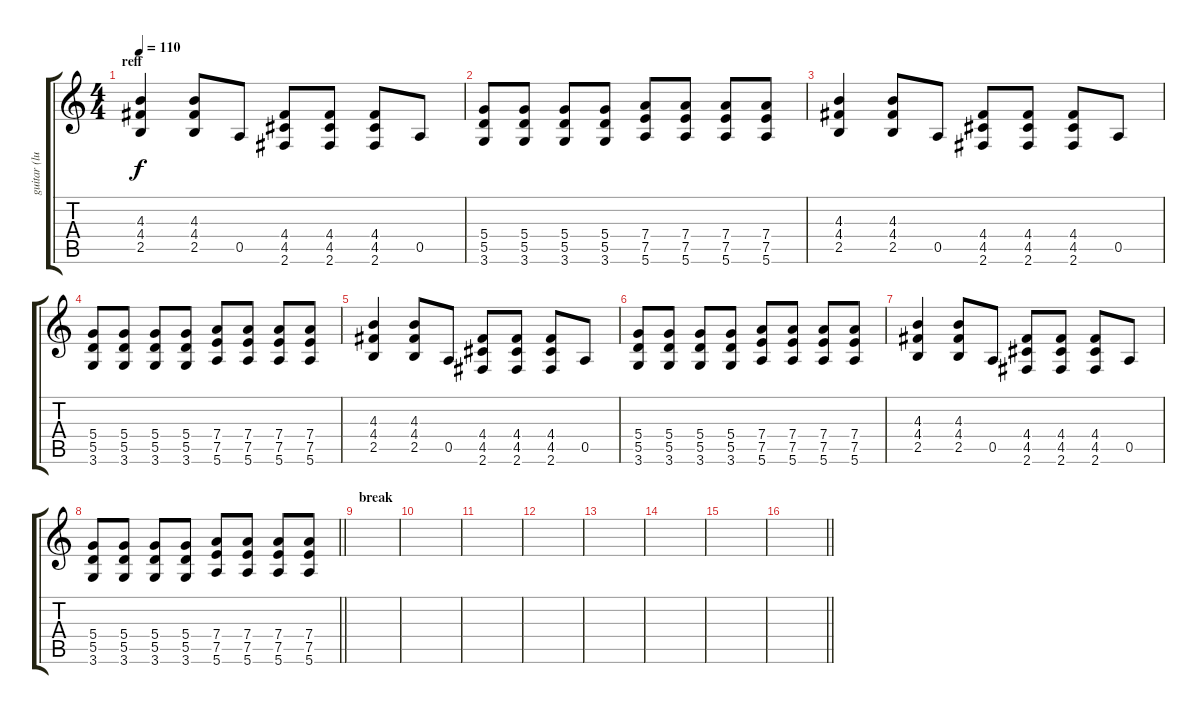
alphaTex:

\track ("guitar (lukman)" "guitar (lu") {instrument distortionguitar}
\staff {score tabs}
\tuning (E4 B3 G3 D3 A2 E2) {hide}
\ts (4 4)
\section ("" "reff")
\tempo 110
\clef g2
\ks c
(4.3 4.4 2.5).4{dy f} (4.3 4.4 2.5).8 0.5.8 (4.4 4.5 2.6).8 (4.4 4.5 2.6).8 (4.4 4.5 2.6).8 0.5.8 |
(5.4 5.5 3.6).8 (5.4 5.5 3.6).8 (5.4 5.5 3.6).8 (5.4 5.5 3.6).8 (7.4 7.5 5.6).8 (7.4 7.5 5.6).8 (7.4 7.5 5.6).8 (7.4 7.5 5.6).8 |
(4.3 4.4 2.5).4 (4.3 4.4 2.5).8 0.5.8 (4.4 4.5 2.6).8 (4.4 4.5 2.6).8 (4.4 4.5 2.6).8 0.5.8 |
(5.4 5.5 3.6).8 (5.4 5.5 3.6).8 (5.4 5.5 3.6).8 (5.4 5.5 3.6).8 (7.4 7.5 5.6).8 (7.4 7.5 5.6).8 (7.4 7.5 5.6).8 (7.4 7.5 5.6).8 |
(4.3 4.4 2.5).4 (4.3 4.4 2.5).8 0.5.8 (4.4 4.5 2.6).8 (4.4 4.5 2.6).8 (4.4 4.5 2.6).8 0.5.8 |
(5.4 5.5 3.6).8 (5.4 5.5 3.6).8 (5.4 5.5 3.6).8 (5.4 5.5 3.6).8 (7.4 7.5 5.6).8 (7.4 7.5 5.6).8 (7.4 7.5 5.6).8 (7.4 7.5 5.6).8 |
(4.3 4.4 2.5).4 (4.3 4.4 2.5).8 0.5.8 (4.4 4.5 2.6).8 (4.4 4.5 2.6).8 (4.4 4.5 2.6).8 0.5.8 |
\barLineRight lightlight
(5.4 5.5 3.6).8 (5.4 5.5 3.6).8 (5.4 5.5 3.6).8 (5.4 5.5 3.6).8 (7.4 7.5 5.6).8 (7.4 7.5 5.6).8 (7.4 7.5 5.6).8 (7.4 7.5 5.6).8 |
\section ("" "break")
|
|
|
|
|
|
|
\barLineRight lightlight
